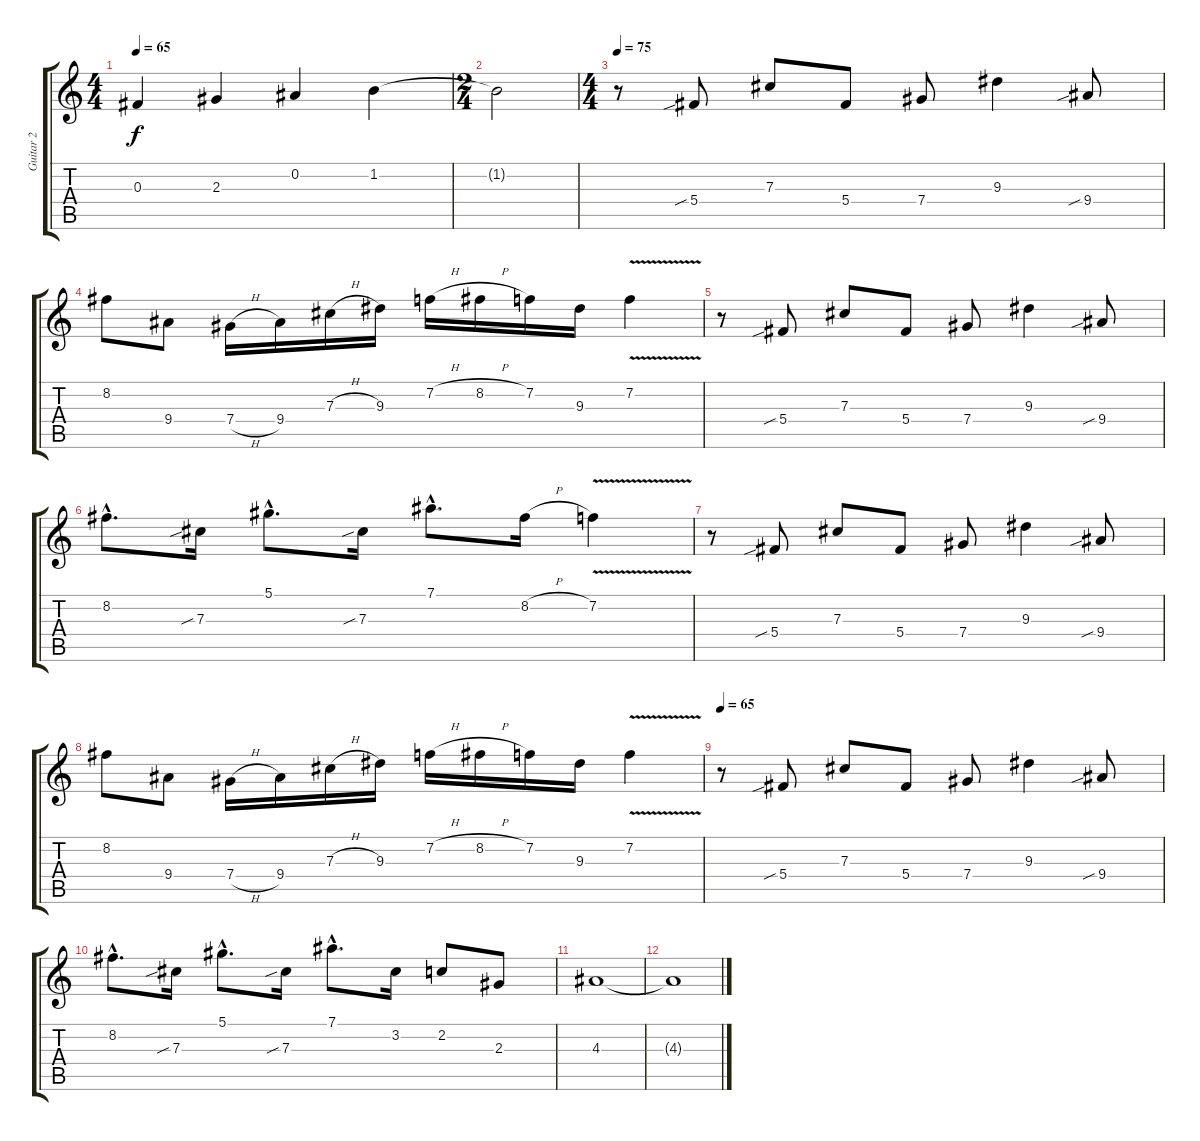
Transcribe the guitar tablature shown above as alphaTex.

\track ("Guitar 2" "Guitar 2") {instrument acousticguitarsteel}
\staff {score tabs}
\tuning (Eb4 Bb3 Gb3 Db3 Ab2 Eb2) {hide}
\ts (4 4)
\tempo 65
\clef g2
\ks c
0.3.4{dy f} 2.3.4 0.2.4 1.2.4 |
\ts (2 4)
1.2{t}.2 |
\ts (4 4)
\tempo 75
r.8 5.4{sib}.8 7.3.8 5.4.8 7.4.8 9.3.4 9.4{sib}.8 |
8.2.8 9.4.8 7.4{h}.16 9.4.16 7.3{h}.16 9.3.16 7.2{h}.16 8.2{h}.16 7.2.16 9.3.16 7.2{v}.4 |
r.8 5.4{sib}.8 7.3.8 5.4.8 7.4.8 9.3.4 9.4{sib}.8 |
8.2{hac}.8{d} 7.3{sib}.16 5.1{hac}.8{d} 7.3{sib}.16 7.1{hac}.8{d} 8.2{h}.16 7.2{v}.4 |
r.8 5.4{sib}.8 7.3.8 5.4.8 7.4.8 9.3.4 9.4{sib}.8 |
8.2.8 9.4.8 7.4{h}.16 9.4.16 7.3{h}.16 9.3.16 7.2{h}.16 8.2{h}.16 7.2.16 9.3.16 7.2{v}.4 |
\tempo 65
r.8 5.4{sib}.8 7.3.8 5.4.8 7.4.8 9.3.4 9.4{sib}.8 |
8.2{hac}.8{d} 7.3{sib}.16 5.1{hac}.8{d} 7.3{sib}.16 7.1{hac}.8{d} 3.2.16 2.2.8 2.3.8 |
4.3.1 |
4.3{t}.1
